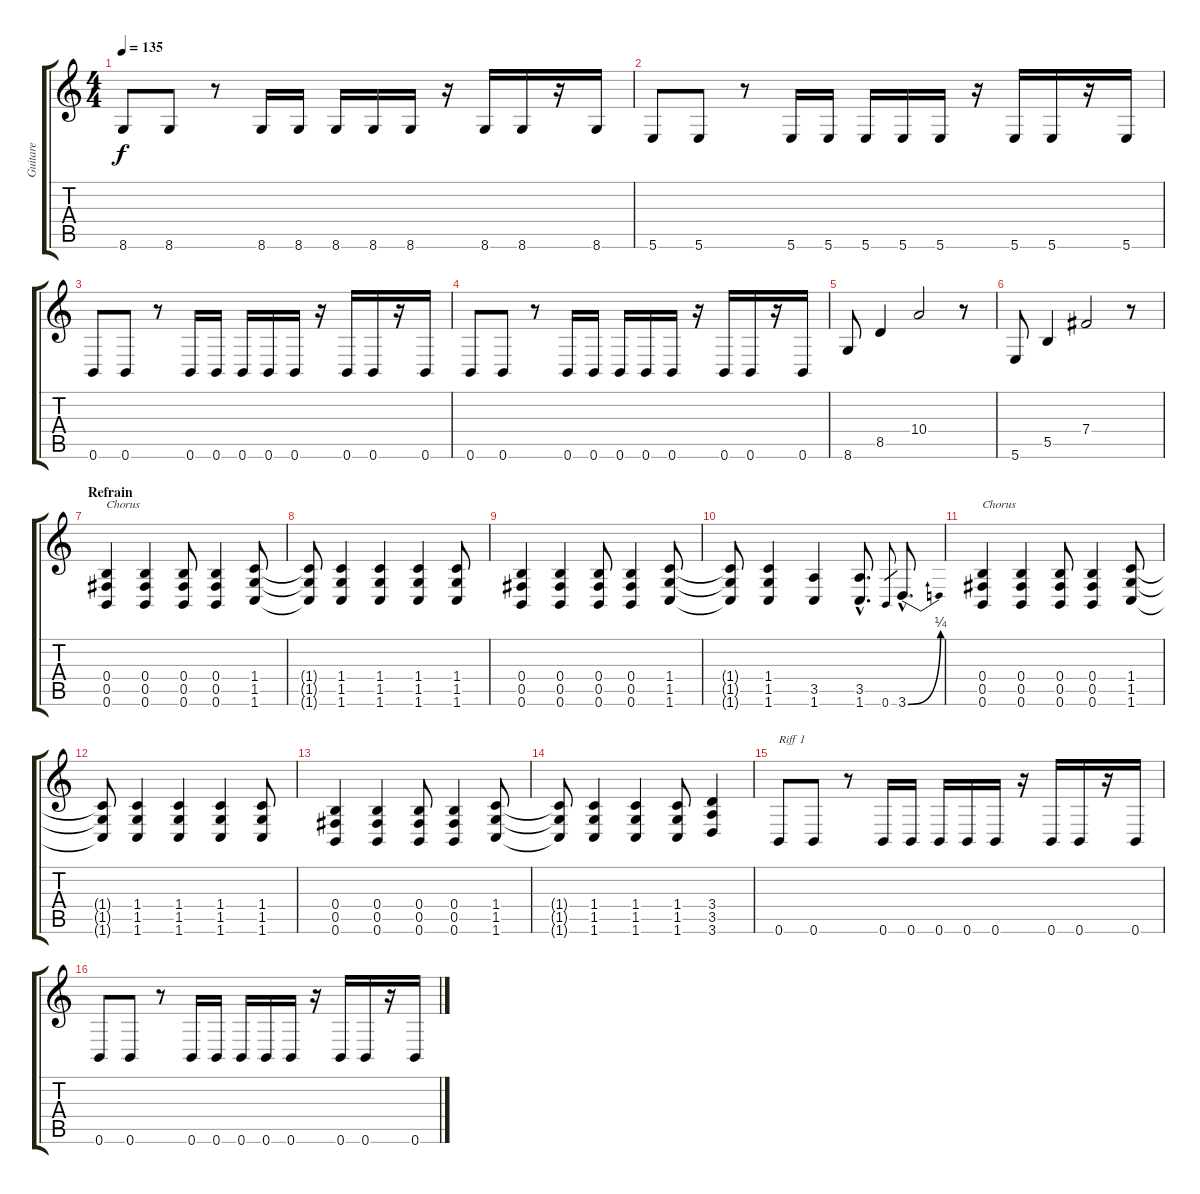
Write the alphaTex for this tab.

\track ("Guitare" "Guitare") {instrument distortionguitar}
\staff {score tabs}
\tuning (Db4 Ab3 E3 B2 Gb2 B1) {hide}
\ts (4 4)
\tempo 135
\clef g2
\ks c
8.6.8{dy f} 8.6.8 r.8 8.6.16 8.6.16 8.6.16 8.6.16 8.6.16 r.16 8.6.16 8.6.16 r.16 8.6.16 |
5.6.8 5.6.8 r.8 5.6.16 5.6.16 5.6.16 5.6.16 5.6.16 r.16 5.6.16 5.6.16 r.16 5.6.16 |
0.6.8 0.6.8 r.8 0.6.16 0.6.16 0.6.16 0.6.16 0.6.16 r.16 0.6.16 0.6.16 r.16 0.6.16 |
0.6.8 0.6.8 r.8 0.6.16 0.6.16 0.6.16 0.6.16 0.6.16 r.16 0.6.16 0.6.16 r.16 0.6.16 |
8.6.8 8.5.4 10.4.2 r.8 |
5.6.8 5.5.4 7.4.2 r.8 |
\section ("" "Refrain")
(0.4 0.5 0.6).4{txt "Chorus"} (0.4 0.5 0.6).4 (0.4 0.5 0.6).8 (0.4 0.5 0.6).4 (1.4 1.5 1.6).8 |
(1.4{t} 1.5{t} 1.6{t}).8 (1.4 1.5 1.6).4 (1.4 1.5 1.6).4 (1.4 1.5 1.6).4 (1.4 1.5 1.6).8 |
(0.4 0.5 0.6).4 (0.4 0.5 0.6).4 (0.4 0.5 0.6).8 (0.4 0.5 0.6).4 (1.4 1.5 1.6).8 |
(1.4{t} 1.5{t} 1.6{t}).8 (1.4 1.5 1.6).4 (3.5 1.6).4 (3.5{hac} 1.6{hac}).8{d} 0.6.8{gr} 3.6{be (bend 0 0 60 1) hac}.8{d} |
(0.4 0.5 0.6).4{txt "Chorus"} (0.4 0.5 0.6).4 (0.4 0.5 0.6).8 (0.4 0.5 0.6).4 (1.4 1.5 1.6).8 |
(1.4{t} 1.5{t} 1.6{t}).8 (1.4 1.5 1.6).4 (1.4 1.5 1.6).4 (1.4 1.5 1.6).4 (1.4 1.5 1.6).8 |
(0.4 0.5 0.6).4 (0.4 0.5 0.6).4 (0.4 0.5 0.6).8 (0.4 0.5 0.6).4 (1.4 1.5 1.6).8 |
(1.4{t} 1.5{t} 1.6{t}).8 (1.4 1.5 1.6).4 (1.4 1.5 1.6).4 (1.4 1.5 1.6).8 (3.4 3.5 3.6).4 |
0.6.8{txt "Riff 1"} 0.6.8 r.8 0.6.16 0.6.16 0.6.16 0.6.16 0.6.16 r.16 0.6.16 0.6.16 r.16 0.6.16 |
0.6.8 0.6.8 r.8 0.6.16 0.6.16 0.6.16 0.6.16 0.6.16 r.16 0.6.16 0.6.16 r.16 0.6.16
